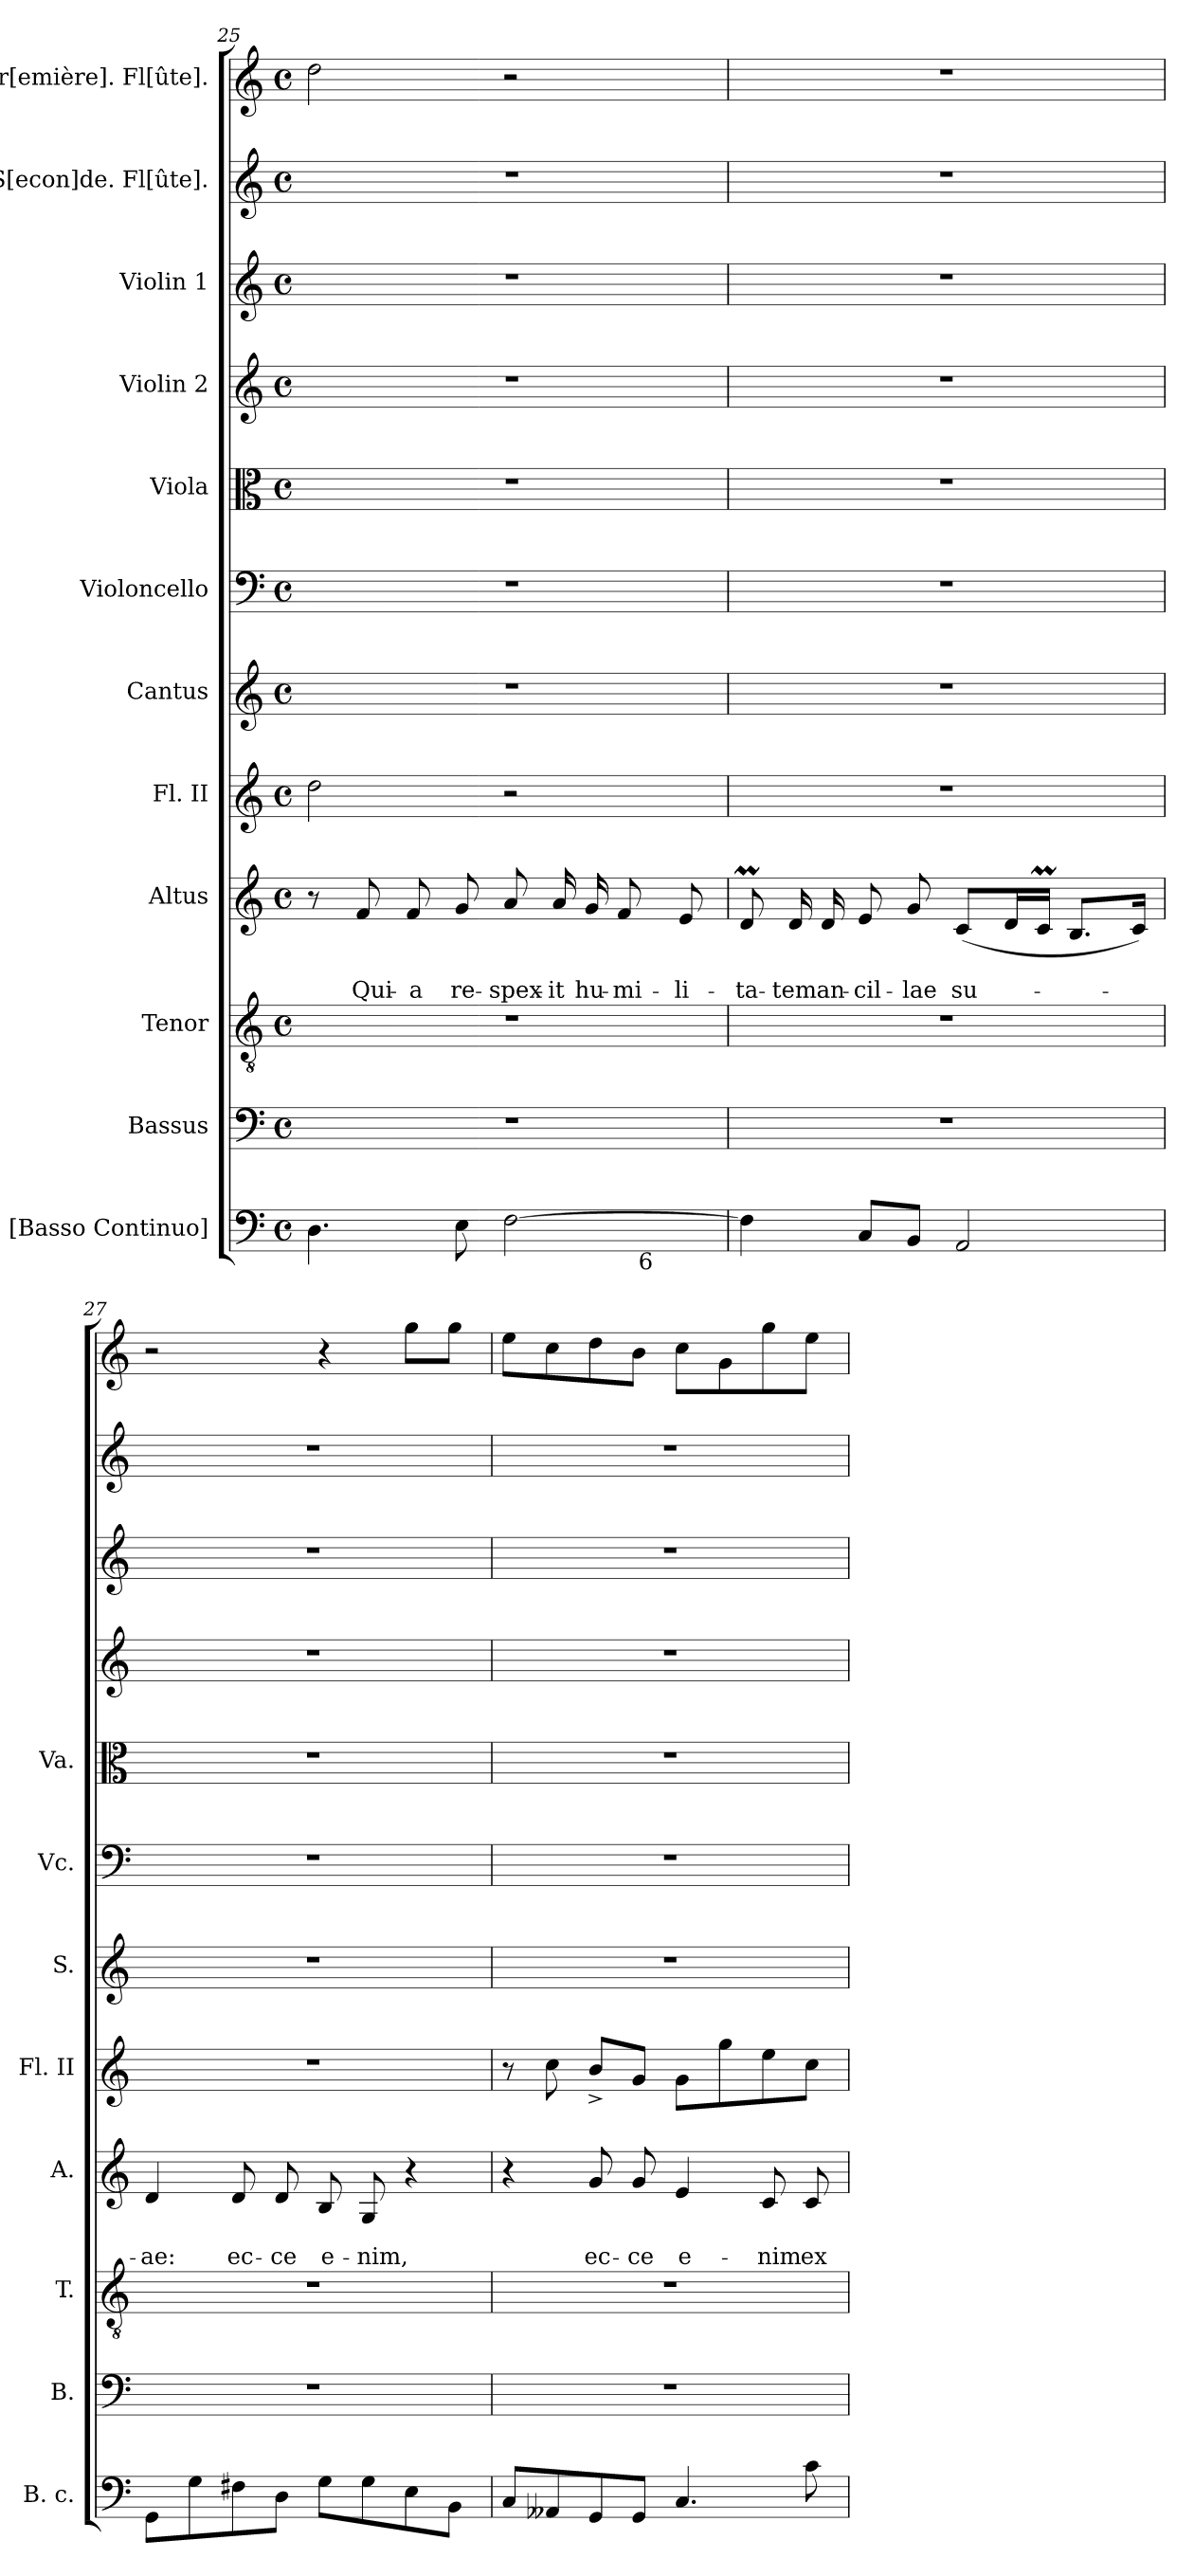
**kern	**kern	**kern	**kern	**text	**text	**kern	**kern	**kern	**kern	**kern	**kern	**kern	**kern
*part12	*part11	*part10	*part9	*part9	*part9	*part8	*part7	*part6	*part5	*part4	*part3	*part2	*part1
*staff12	*staff11	*staff10	*staff9	*staff9	*staff9	*staff8	*staff7	*staff6	*staff5	*staff4	*staff3	*staff2	*staff1
*I"[Basso Continuo]	*I"Bassus	*I"Tenor	*I"Altus	*	*	*I"Fl. II	*I"Cantus	*I"Violoncello	*I"Viola	*I"Violin 2	*I"Violin 1	*I"S[econ]de. Fl[ûte].	*I"Pr[emière]. Fl[ûte].
*I'B. c.	*I'B.	*I'T.	*I'A.	*	*	*I'Fl. II	*I'S.	*I'Vc.	*I'Va.	*	*	*	*
*clefF4	*clefF4	*clefGv2	*clefG2	*	*	*clefG2	*clefG2	*clefF4	*clefC3	*clefG2	*clefG2	*clefG2	*clefG2
*k[]	*k[]	*k[]	*k[]	*	*	*k[]	*k[]	*k[]	*k[]	*k[]	*k[]	*k[]	*k[]
*C:	*C:	*C:	*C:	*	*	*C:	*C:	*C:	*C:	*C:	*C:	*C:	*C:
*M4/4	*M4/4	*M4/4	*M4/4	*	*	*M4/4	*M4/4	*M4/4	*M4/4	*M4/4	*M4/4	*M4/4	*M4/4
*met(c)	*met(c)	*met(c)	*met(c)	*	*	*met(c)	*met(c)	*met(c)	*met(c)	*met(c)	*met(c)	*met(c)	*met(c)
=25	=25	=25	=25	=25	=25	=25	=25	=25	=25	=25	=25	=25	=25
*^	*	*	*	*	*	*	*	*	*	*	*	*	*
4.D\	2ryy	1r	1r	8r	.	.	2dd\	1r	1r	1r	1r	1r	1r	2dd\
!	!	!	!	!	!	!LO:LY:b	!	!	!	!	!	!	!	!
.	.	.	.	8f/	.	Qui-	.	.	.	.	.	.	.	.
!	!	!	!	!	!	!LO:LY:b:rj	!	!	!	!	!	!	!	!
.	.	.	.	8f/	.	-a	.	.	.	.	.	.	.	.
!	!	!	!	!	!	!LO:LY:b	!	!	!	!	!	!	!	!
8E\	.	.	.	8g/	.	re-	.	.	.	.	.	.	.	.
!	!	!	!	!	!	!LO:LY:b	!	!	!	!	!	!	!	!
[<2F>\	4ryy	.	.	8a/	.	-spex-	2r	.	.	.	.	.	.	2r
!	!	!	!	!	!	!LO:LY:b:rj	!	!	!	!	!	!	!	!
.	.	.	.	16a/	.	-it	.	.	.	.	.	.	.	.
!	!	!	!	!	!	!LO:LY:b	!	!	!	!	!	!	!	!
.	.	.	.	16g/	.	hu-	.	.	.	.	.	.	.	.
!	!	!	!	!	!	!LO:LY:b	!	!	!	!	!	!	!	!
.	32ryy	.	.	8f/	.	-mi-	.	.	.	.	.	.	.	.
!	!LO:TX:b:t=6	!	!	!	!	!	!	!	!	!	!	!	!	!
.	8..ryy	.	.	.	.	.	.	.	.	.	.	.	.	.
!	!	!	!	!	!	!LO:LY:b:rj	!	!	!	!	!	!	!	!
.	.	.	.	8e/	.	-li-	.	.	.	.	.	.	.	.
!!LO:LB:g=z
=26	=26	=26	=26	=26	=26	=26	=26	=26	=26	=26	=26	=26	=26	=26
!	!	!	!	!	!	!LO:LY:b	!	!	!	!	!	!	!	!
*v	*v	*	*	*	*	*	*	*	*	*	*	*	*	*
4F>\]	1r	1r	8dM/	.	-ta-	1r	1r	1r	1r	1r	1r	1r	1r
!	!	!	!	!	!LO:LY:b	!	!	!	!	!	!	!	!
.	.	.	16d/	.	-tem	.	.	.	.	.	.	.	.
!	!	!	!	!	!LO:LY:b	!	!	!	!	!	!	!	!
.	.	.	16d/	.	an-	.	.	.	.	.	.	.	.
!	!	!	!	!	!LO:LY:b	!	!	!	!	!	!	!	!
8C/L	.	.	8e/	.	-cil-	.	.	.	.	.	.	.	.
!	!	!	!	!	!LO:LY:b	!	!	!	!	!	!	!	!
8BB/J	.	.	8g/	.	-lae	.	.	.	.	.	.	.	.
!	!	!	!	!	!LO:LY:b	!	!	!	!	!	!	!	!
2AA/	.	.	(<8c/L	.	su-	.	.	.	.	.	.	.	.
.	.	.	16d/L	.	.	.	.	.	.	.	.	.	.
.	.	.	16cM/JJ	.	.	.	.	.	.	.	.	.	.
.	.	.	8.B/L	.	.	.	.	.	.	.	.	.	.
.	.	.	16c/Jk)	.	.	.	.	.	.	.	.	.	.
=27	=27	=27	=27	=27	=27	=27	=27	=27	=27	=27	=27	=27	=27
!	!	!	!	!	!LO:LY:b	!	!	!	!	!	!	!	!
8GG\L	1r	1r	4d/	.	-ae:	1r	1r	1r	1r	1r	1r	1r	2r
8G\	.	.	.	.	.	.	.	.	.	.	.	.	.
!	!	!	!	!	!LO:LY:b	!	!	!	!	!	!	!	!
8F#X\	.	.	8d/	.	ec-	.	.	.	.	.	.	.	.
!	!	!	!	!	!LO:LY:b	!	!	!	!	!	!	!	!
8D\J	.	.	8d/	.	-ce	.	.	.	.	.	.	.	.
!	!	!	!	!	!LO:LY:b	!	!	!	!	!	!	!	!
8G\L	.	.	8B/	.	e-	.	.	.	.	.	.	.	4r
!	!	!	!	!	!LO:LY:b	!	!	!	!	!	!	!	!
8G\	.	.	8G/	.	-nim,	.	.	.	.	.	.	.	.
8E\	.	.	4r	.	.	.	.	.	.	.	.	.	8gg\L
8BB\J	.	.	.	.	.	.	.	.	.	.	.	.	8gg\J
=28	=28	=28	=28	=28	=28	=28	=28	=28	=28	=28	=28	=28	=28
8C/L	1r	1r	4r	.	.	8r	1r	1r	1r	1r	1r	1r	8ee\L
8AA--i/	.	.	.	.	.	8cc\	.	.	.	.	.	.	8cc\
!	!	!	!	!	!LO:LY:b	!	!	!	!	!	!	!	!
8GG/	.	.	8g/	.	ec-	8b^</L	.	.	.	.	.	.	8dd\
!	!	!	!	!	!LO:LY:b	!	!	!	!	!	!	!	!
8GG/J	.	.	8g/	.	-ce	8g/J	.	.	.	.	.	.	8b\J
!	!	!	!	!	!LO:LY:b	!	!	!	!	!	!	!	!
4.C/	.	.	4e/	.	e-	8g\L	.	.	.	.	.	.	8cc\L
.	.	.	.	.	.	8gg\	.	.	.	.	.	.	8g\
!	!	!	!	!	!LO:LY:b	!	!	!	!	!	!	!	!
.	.	.	8c/	.	-nim	8ee\	.	.	.	.	.	.	8gg\
!	!	!	!	!	!LO:LY:b	!	!	!	!	!	!	!	!
8c\	.	.	8c/	.	ex	8cc\J	.	.	.	.	.	.	8ee\J
=	=	=	=	=	=	=	=	=	=	=	=	=	=
*-	*-	*-	*-	*-	*-	*-	*-	*-	*-	*-	*-	*-	*-
